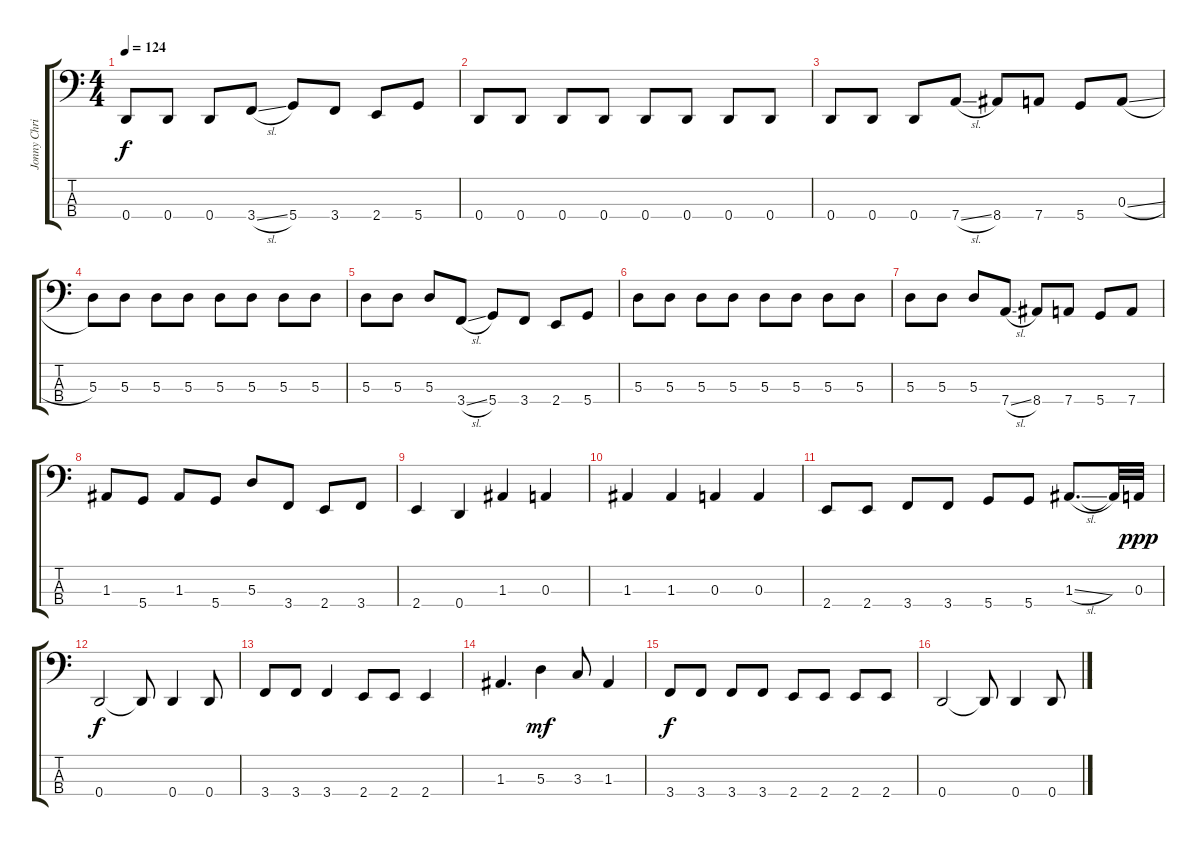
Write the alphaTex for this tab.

\track ("Jonny Christ" "Jonny Chri") {instrument electricbassfinger}
\staff {score tabs}
\tuning (G2 D2 A1 D1) {hide}
\ts (4 4)
\tempo 124
\clef f4
\ks c
0.4.8{dy f} 0.4.8 0.4.8 3.4{sl}.8 5.4.8 3.4.8 2.4.8 5.4.8 |
0.4.8 0.4.8 0.4.8 0.4.8 0.4.8 0.4.8 0.4.8 0.4.8 |
0.4.8 0.4.8 0.4.8 7.4{sl}.8 8.4.8 7.4.8 5.4.8 0.3{sl}.8 |
5.3.8 5.3.8 5.3.8 5.3.8 5.3.8 5.3.8 5.3.8 5.3.8 |
5.3.8 5.3.8 5.3.8 3.4{sl}.8 5.4.8 3.4.8 2.4.8 5.4.8 |
5.3.8 5.3.8 5.3.8 5.3.8 5.3.8 5.3.8 5.3.8 5.3.8 |
5.3.8 5.3.8 5.3.8 7.4{sl}.8 8.4.8 7.4.8 5.4.8 7.4.8 |
1.3.8 5.4.8 1.3.8 5.4.8 5.3.8 3.4.8 2.4.8 3.4.8 |
2.4.4 0.4.4 1.3.4 0.3.4 |
1.3.4 1.3.4 0.3.4 0.3.4 |
2.4.8 2.4.8 3.4.8 3.4.8 5.4.8 5.4.8 1.3{sl}.8{d} 1.3{t}.32 0.3.32{dy ppp} |
0.4.2{dy f} 0.4{t}.8 0.4.4 0.4.8 |
3.4.8 3.4.8 3.4.4 2.4.8 2.4.8 2.4.4 |
1.3.4{d} 5.3.4{dy mf} 3.3.8 1.3.4 |
3.4.8{dy f} 3.4.8 3.4.8 3.4.8 2.4.8 2.4.8 2.4.8 2.4.8 |
0.4.2 0.4{t}.8 0.4.4 0.4.8
